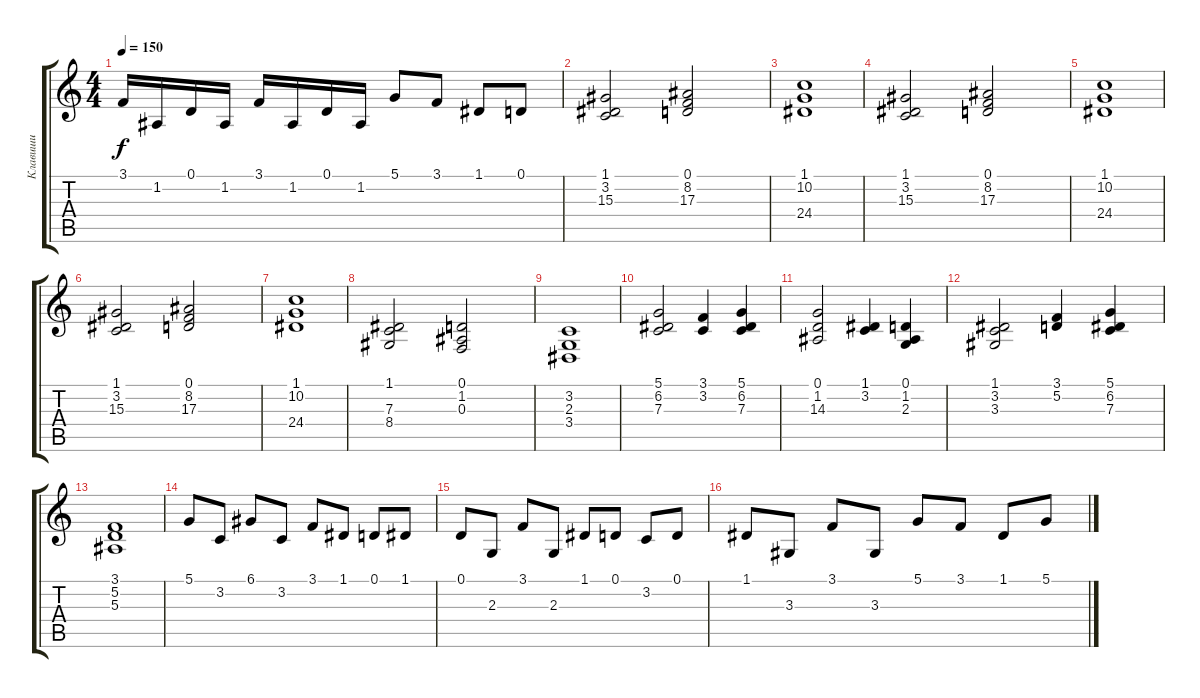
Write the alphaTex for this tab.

\track ("Клавиши" "Клавиши") {instrument pad1newage}
\staff {score tabs}
\tuning (D4 A3 F3 C3 G2 D2) {hide}
\ts (4 4)
\tempo 150
\clef g2
\ks c
3.1.16{dy f} 1.2.16 0.1.16 1.2.16 3.1.16 1.2.16 0.1.16 1.2.16 5.1.8 3.1.8 1.1.8 0.1.8 |
(1.1 3.2 15.3).2{volume 12 instrument stringensemble1} (0.1 8.2 17.3).2 |
(1.1 10.2 24.4).1 |
(1.1 3.2 15.3).2 (0.1 8.2 17.3).2 |
(1.1 10.2 24.4).1 |
(1.1 3.2 15.3).2 (0.1 8.2 17.3).2 |
(1.1 10.2 24.4).1 |
(1.1 7.3 8.4).2 (0.1 1.2 0.3).2 |
(3.2 2.3 3.4).1 |
(5.1 6.2 7.3).2 (3.1 3.2).4 (5.1 6.2 7.3).4 |
(0.1 1.2 14.3).2 (1.1 3.2).4 (0.1 1.2 2.3).4 |
(1.1 3.2 3.3).2 (3.1 5.2).4 (5.1 6.2 7.3).4 |
(3.1 5.2 5.3).1 |
5.1.8{volume 12 instrument pad1newage} 3.2.8 6.1.8 3.2.8 3.1.8 1.1.8 0.1.8 1.1.8 |
0.1.8 2.3.8 3.1.8 2.3.8 1.1.8 0.1.8 3.2.8 0.1.8 |
1.1.8 3.3.8 3.1.8 3.3.8 5.1.8 3.1.8 1.1.8 5.1.8
